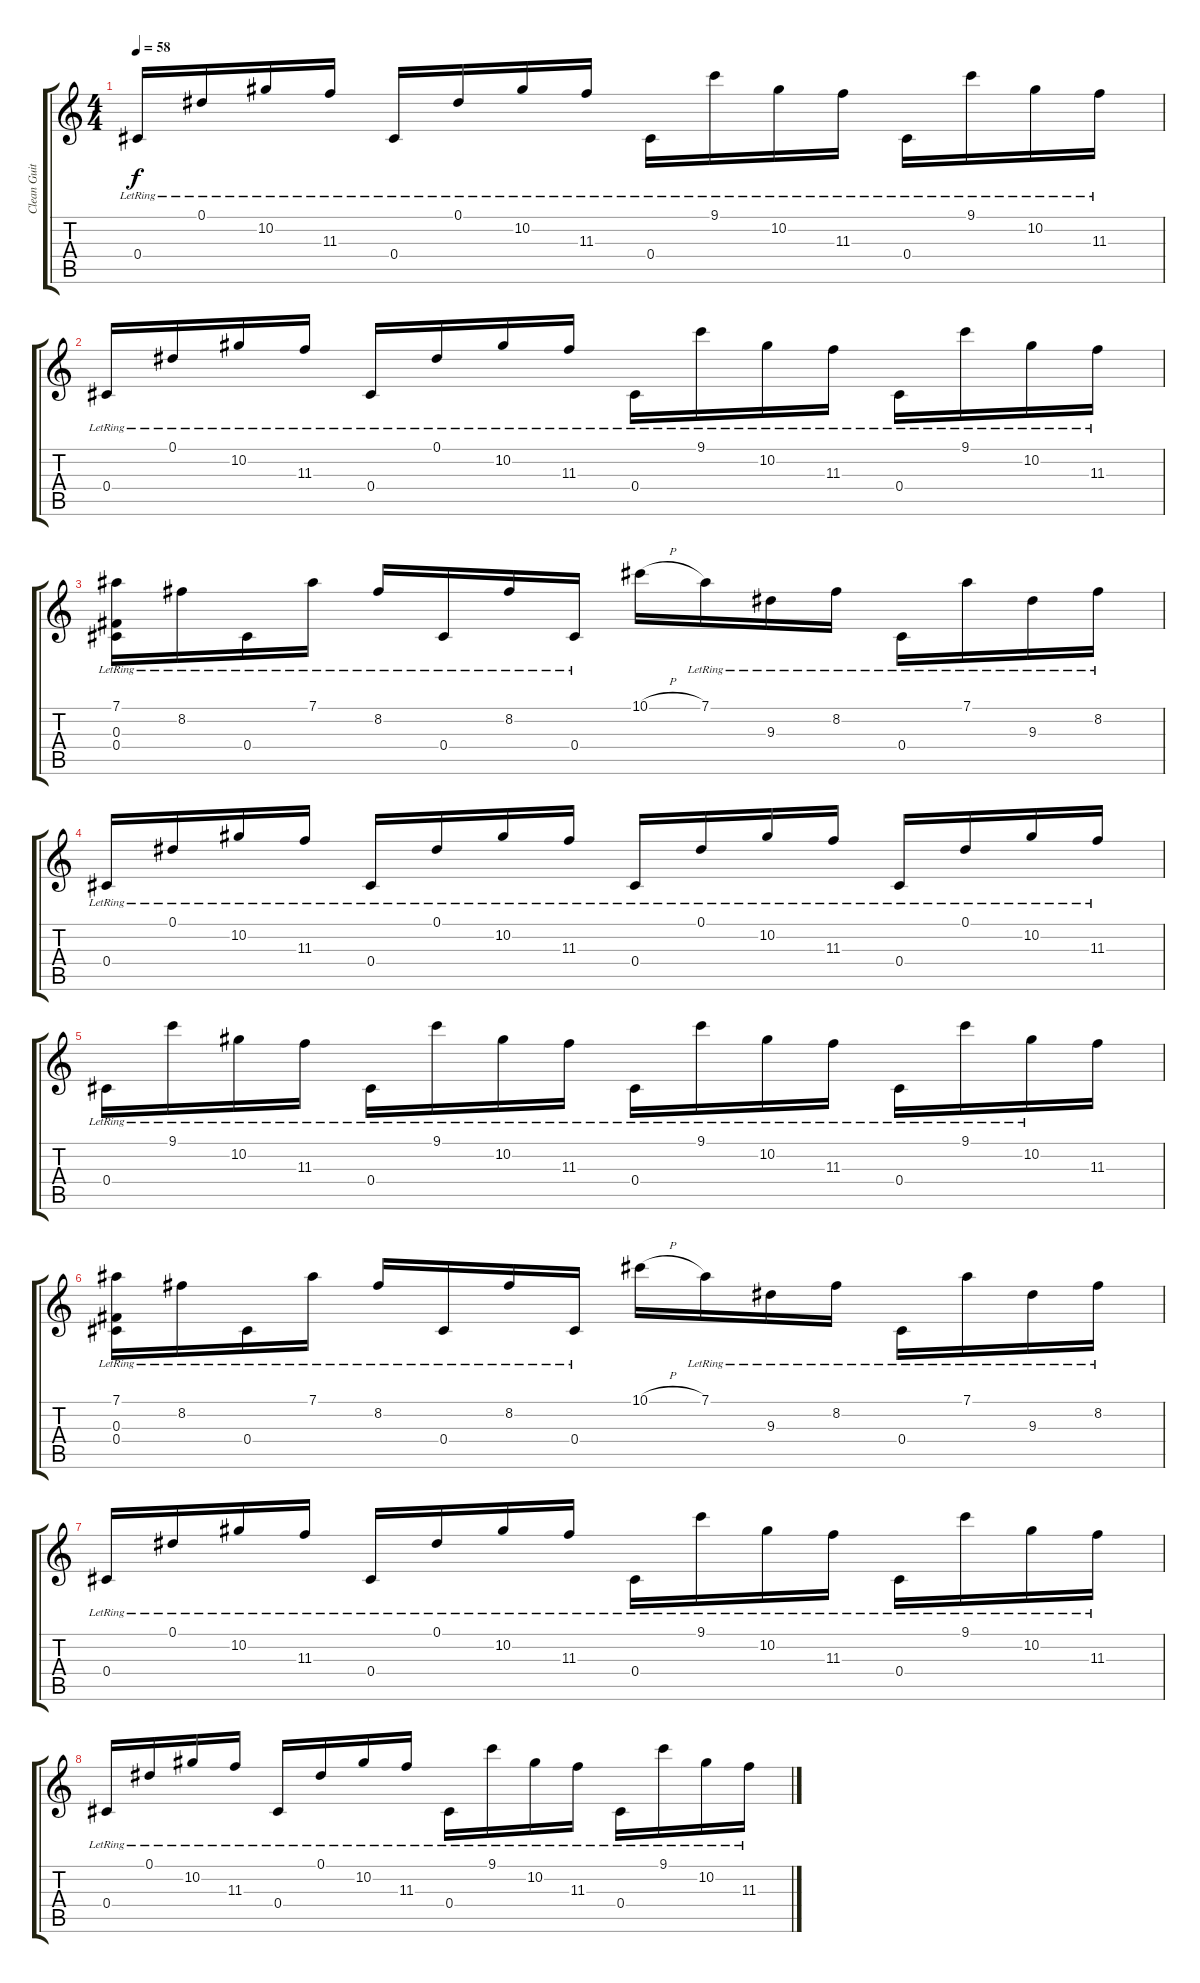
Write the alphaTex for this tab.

\track ("Clean Guitar" "Clean Guit") {instrument electricguitarjazz}
\staff {score tabs}
\tuning (Eb4 Bb3 Gb3 Db3 Ab2 Eb2) {hide}
\ts (4 4)
\tempo 58
\clef g2
\ks c
0.4{lr}.16{dy f instrument electricguitarjazz} 0.1{lr}.16 10.2{lr}.16 11.3{lr}.16 0.4{lr}.16 0.1{lr}.16 10.2{lr}.16 11.3{lr}.16 0.4{lr}.16 9.1{lr}.16 10.2{lr}.16 11.3{lr}.16 0.4{lr}.16 9.1{lr}.16 10.2{lr}.16 11.3{lr}.16 |
0.4{lr}.16 0.1{lr}.16 10.2{lr}.16 11.3{lr}.16 0.4{lr}.16 0.1{lr}.16 10.2{lr}.16 11.3{lr}.16 0.4{lr}.16 9.1{lr}.16 10.2{lr}.16 11.3{lr}.16 0.4{lr}.16 9.1{lr}.16 10.2{lr}.16 11.3{lr}.16 |
(7.1{lr} 0.3{lr} 0.4{lr}).16 8.2{lr}.16 0.4{lr}.16 7.1{lr}.16 8.2{lr}.16 0.4{lr}.16 8.2{lr}.16 0.4{lr}.16 10.1{h}.16 7.1{lr}.16 9.3{lr}.16 8.2{lr}.16 0.4{lr}.16 7.1{lr}.16 9.3{lr}.16 8.2{lr}.16 |
0.4{lr}.16 0.1{lr}.16 10.2{lr}.16 11.3{lr}.16 0.4{lr}.16 0.1{lr}.16 10.2{lr}.16 11.3{lr}.16 0.4{lr}.16 0.1{lr}.16 10.2{lr}.16 11.3{lr}.16 0.4{lr}.16 0.1{lr}.16 10.2{lr}.16 11.3{lr}.16 |
0.4{lr}.16 9.1{lr}.16 10.2{lr}.16 11.3{lr}.16 0.4{lr}.16 9.1{lr}.16 10.2{lr}.16 11.3{lr}.16 0.4{lr}.16 9.1{lr}.16 10.2{lr}.16 11.3{lr}.16 0.4{lr}.16 9.1{lr}.16 10.2{lr}.16 11.3.16 |
(7.1{lr} 0.3{lr} 0.4{lr}).16 8.2{lr}.16 0.4{lr}.16 7.1{lr}.16 8.2{lr}.16 0.4{lr}.16 8.2{lr}.16 0.4{lr}.16 10.1{h}.16 7.1{lr}.16 9.3{lr}.16 8.2{lr}.16 0.4{lr}.16 7.1{lr}.16 9.3{lr}.16 8.2{lr}.16 |
0.4{lr}.16 0.1{lr}.16 10.2{lr}.16 11.3{lr}.16 0.4{lr}.16 0.1{lr}.16 10.2{lr}.16 11.3{lr}.16 0.4{lr}.16 9.1{lr}.16 10.2{lr}.16 11.3{lr}.16 0.4{lr}.16 9.1{lr}.16 10.2{lr}.16 11.3{lr}.16 |
0.4{lr}.16 0.1{lr}.16 10.2{lr}.16 11.3{lr}.16 0.4{lr}.16 0.1{lr}.16 10.2{lr}.16 11.3{lr}.16 0.4{lr}.16 9.1{lr}.16 10.2{lr}.16 11.3{lr}.16 0.4{lr}.16 9.1{lr}.16 10.2{lr}.16 11.3{lr}.16
